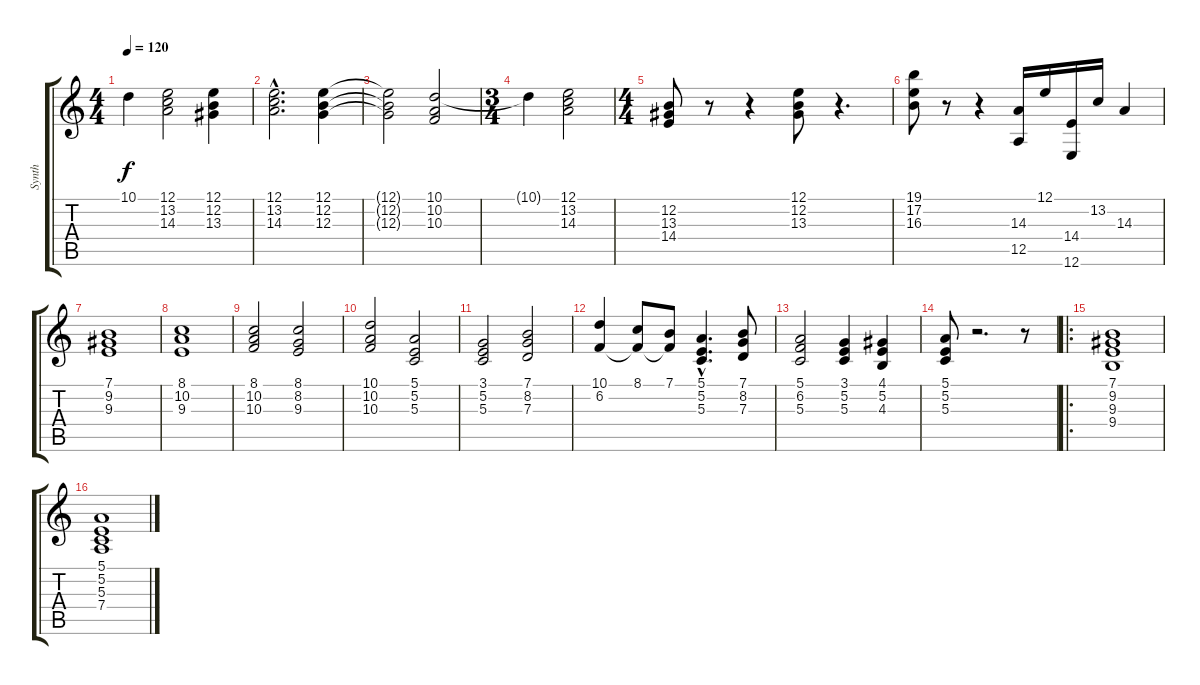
\track ("Synth" "Synth") {instrument stringensemble1}
\staff {score tabs}
\tuning (E4 B3 G3 D3 A2 E2) {hide}
\ts (4 4)
\tempo 120
\clef g2
\ks c
10.1{t}.4{dy f} (12.1 13.2 14.3).2 (12.1 12.2 13.3).4 |
(12.1{hac} 13.2{hac} 14.3{hac}).2{d} (12.1 12.2 12.3).4 |
(12.1{t} 12.2{t} 12.3{t}).2 (10.1 10.2 10.3).2 |
\ts (3 4)
10.1{t}.4 (12.1 13.2 14.3).2 |
\ts (4 4)
(12.2 13.3 14.4).8 r.8 r.4 (12.1 12.2 13.3).8 r.4{d} |
(19.1 17.2 16.3).8 r.8 r.4 (14.3 12.5).16 12.1.16 (14.4 12.6).16 13.2.16 14.3.4 |
(7.1 9.2 9.3).1 |
(8.1 10.2 9.3).1 |
(8.1 10.2 10.3).2 (8.1 8.2 9.3).2 |
(10.1 10.2 10.3).2 (5.1 5.2 5.3).2 |
(3.1 5.2 5.3).2 (7.1 8.2 7.3).2 |
(10.1 6.2).4 (8.1 6.2{t}).8 (7.1 6.2{t}).8 (5.1{hac} 5.2{hac} 5.3{hac}).4{d} (7.1 8.2 7.3).8 |
(5.1 6.2 5.3).2 (3.1 5.2 5.3).4 (4.1 5.2 4.3).4 |
(5.1 5.2 5.3).8 r.2{d} r.8 |
\ro
(7.1 9.2 9.3 9.4).1 |
(5.1 5.2 5.3 7.4).1
